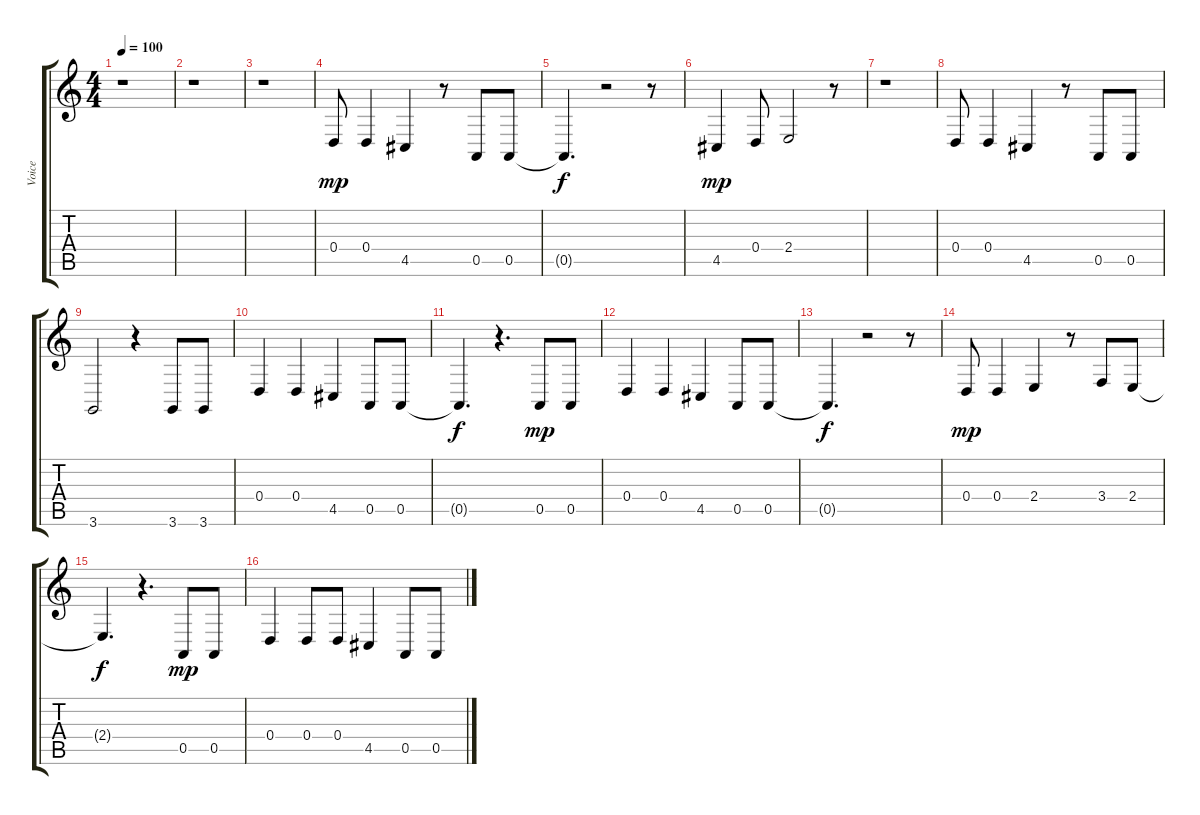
\track ("Voice" "Voice") {instrument lead6voice}
\staff {score tabs}
\tuning (E4 B3 G3 D3 A2 E2) {hide}
\ts (4 4)
\tempo 100
\clef g2
\ks c
r.1{dy mp} |
r.1 |
r.1 |
0.4.8 0.4.4 4.5.4 r.8 0.5.8 0.5.8 |
0.5{t}.4{d dy f} r.2 r.8 |
4.5.4{dy mp} 0.4.8 2.4.2 r.8 |
r.1 |
0.4.8 0.4.4 4.5.4 r.8 0.5.8 0.5.8 |
3.6.2 r.4 3.6.8 3.6.8 |
0.4.4 0.4.4 4.5.4 0.5.8 0.5.8 |
0.5{t}.4{d dy f} r.4{d} 0.5.8{dy mp} 0.5.8 |
0.4.4 0.4.4 4.5.4 0.5.8 0.5.8 |
0.5{t}.4{d dy f} r.2 r.8 |
0.4.8{dy mp} 0.4.4 2.4.4 r.8 3.4.8 2.4.8 |
2.4{t}.4{d dy f} r.4{d} 0.5.8{dy mp} 0.5.8 |
0.4.4 0.4.8 0.4.8 4.5.4 0.5.8 0.5.8
